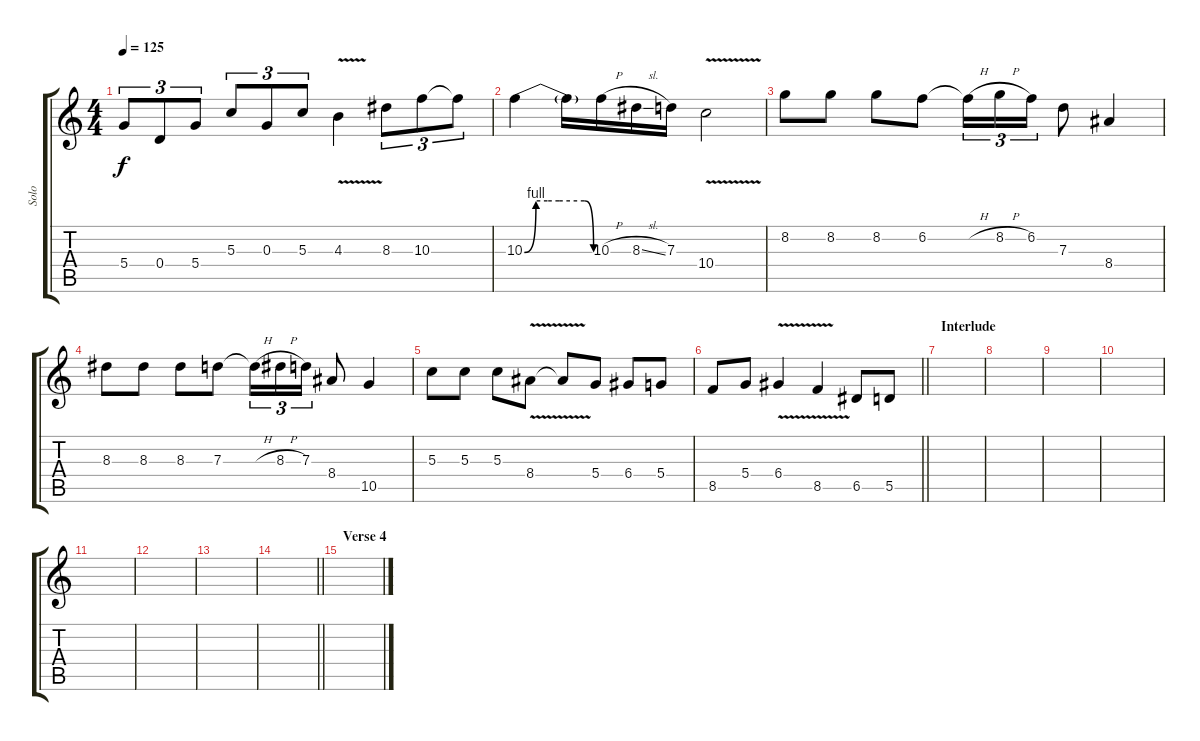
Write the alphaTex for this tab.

\track ("Solo" "Solo") {instrument distortionguitar}
\staff {score tabs}
\tuning (E4 B3 G3 D3 A2 E2) {hide}
\ts (4 4)
\tempo 125
\clef g2
\ks c
5.4.8{tu (3 2) dy f} 0.4.8{tu (3 2)} 5.4.8{tu (3 2)} 5.3.8{tu (3 2)} 0.3.8{tu (3 2)} 5.3.8{tu (3 2)} 4.3{v}.4 8.3.8{tu (3 2)} 10.3.8{tu (3 2)} 10.3{t}.8{tu (3 2)} |
10.3{be (custom 0 0 10 4 20 4 30 4 52 4 60 0)}.4 10.3{t}.16 10.3{h}.16 8.3{sl}.16 7.3.16 10.4{v}.2 |
8.2.8 8.2.8 8.2.8 6.2.8 6.2{h t}.16{tu (3 2)} 8.2{h}.16{tu (3 2)} 6.2.16{tu (3 2)} 7.3.8 8.4.4 |
8.3.8 8.3.8 8.3.8 7.3.8 7.3{h t}.16{tu (3 2)} 8.3{h}.16{tu (3 2)} 7.3.16{tu (3 2)} 8.4.8 10.5.4 |
5.3.8 5.3.8 5.3.8 8.4{v}.8 8.4{t}.8 5.4.8 6.4.8 5.4.8 |
\barLineRight lightlight
8.5.8 5.4.8 6.4{v}.4 8.5{v}.4 6.5.8 5.5.8 |
\section ("" "Interlude")
|
|
|
|
|
|
|
\barLineRight lightlight
|
\section ("" "Verse 4")
